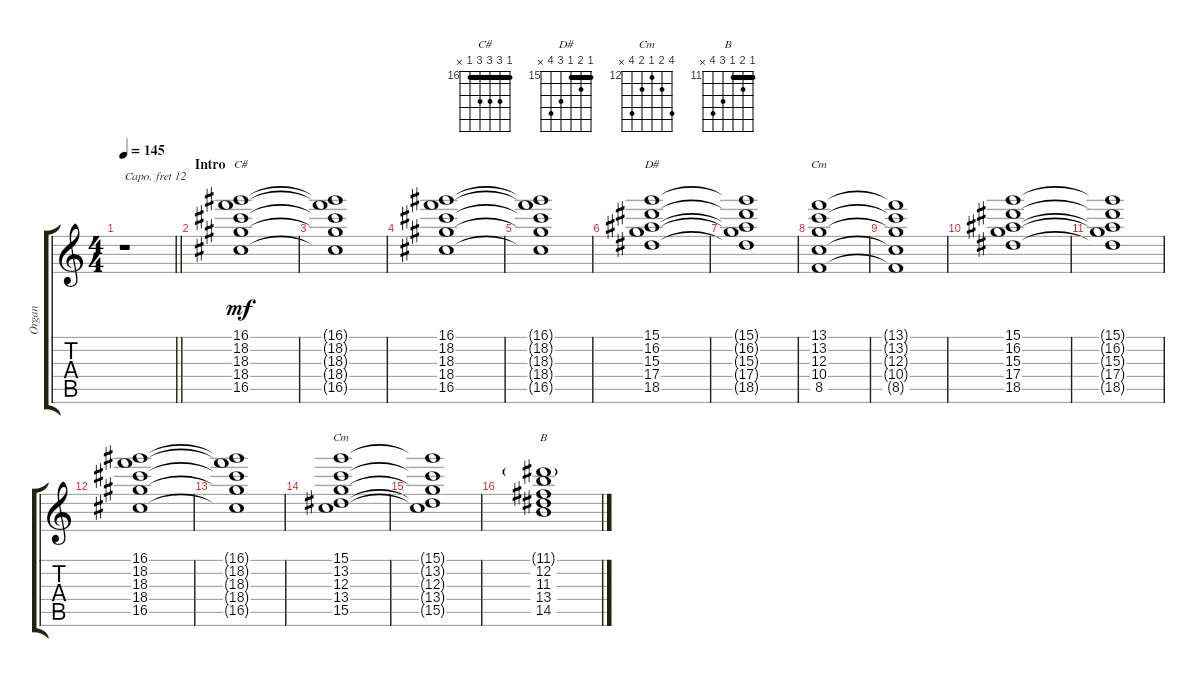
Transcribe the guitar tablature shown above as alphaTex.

\track ("Organ" "Organ") {instrument rockorgan}
\staff {score tabs}
\capo 12
\tuning (E4 B3 G3 D3 A2 E2) {hide}
\chord ("C#" 16 18 18 18 16 x) {firstfret 16 barre 16}
\chord ("D#" 15 16 15 17 18 x) {firstfret 15 barre 15}
\chord ("Cm" 15 16 17 17 15 x) {firstfret 15 barre 15}
\chord ("Cm" 15 13 12 13 15 x) {firstfret 12}
\chord ("B" 11 12 11 13 14 x) {firstfret 11 barre 11}
\ts (4 4)
\tempo 145
\clef g2
\barLineRight lightlight
\ks c
r.1{dy mf instrument rockorgan} |
\section ("" "Intro")
(16.1 18.2 18.3 18.4 16.5).1{ch "C#"} |
(16.1{t} 18.2{t} 18.3{t} 18.4{t} 16.5{t}).1 |
(16.1 18.2 18.3 18.4 16.5).1 |
(16.1{t} 18.2{t} 18.3{t} 18.4{t} 16.5{t}).1 |
(15.1 16.2 15.3 17.4 18.5).1{ch "D#"} |
(15.1{t} 16.2{t} 15.3{t} 17.4{t} 18.5{t}).1 |
(13.1 13.2 12.3 10.4 8.5).1{ch "Cm"} |
(13.1{t} 13.2{t} 12.3{t} 10.4{t} 8.5{t}).1 |
(15.1 16.2 15.3 17.4 18.5).1 |
(15.1{t} 16.2{t} 15.3{t} 17.4{t} 18.5{t}).1 |
(16.1 18.2 18.3 18.4 16.5).1 |
(16.1{t} 18.2{t} 18.3{t} 18.4{t} 16.5{t}).1 |
(15.1 13.2 12.3 13.4 15.5).1{ch "Cm"} |
(15.1{t} 13.2{t} 12.3{t} 13.4{t} 15.5{t}).1 |
(11.1{g} 12.2 11.3 13.4 14.5).1{ch "B"}
